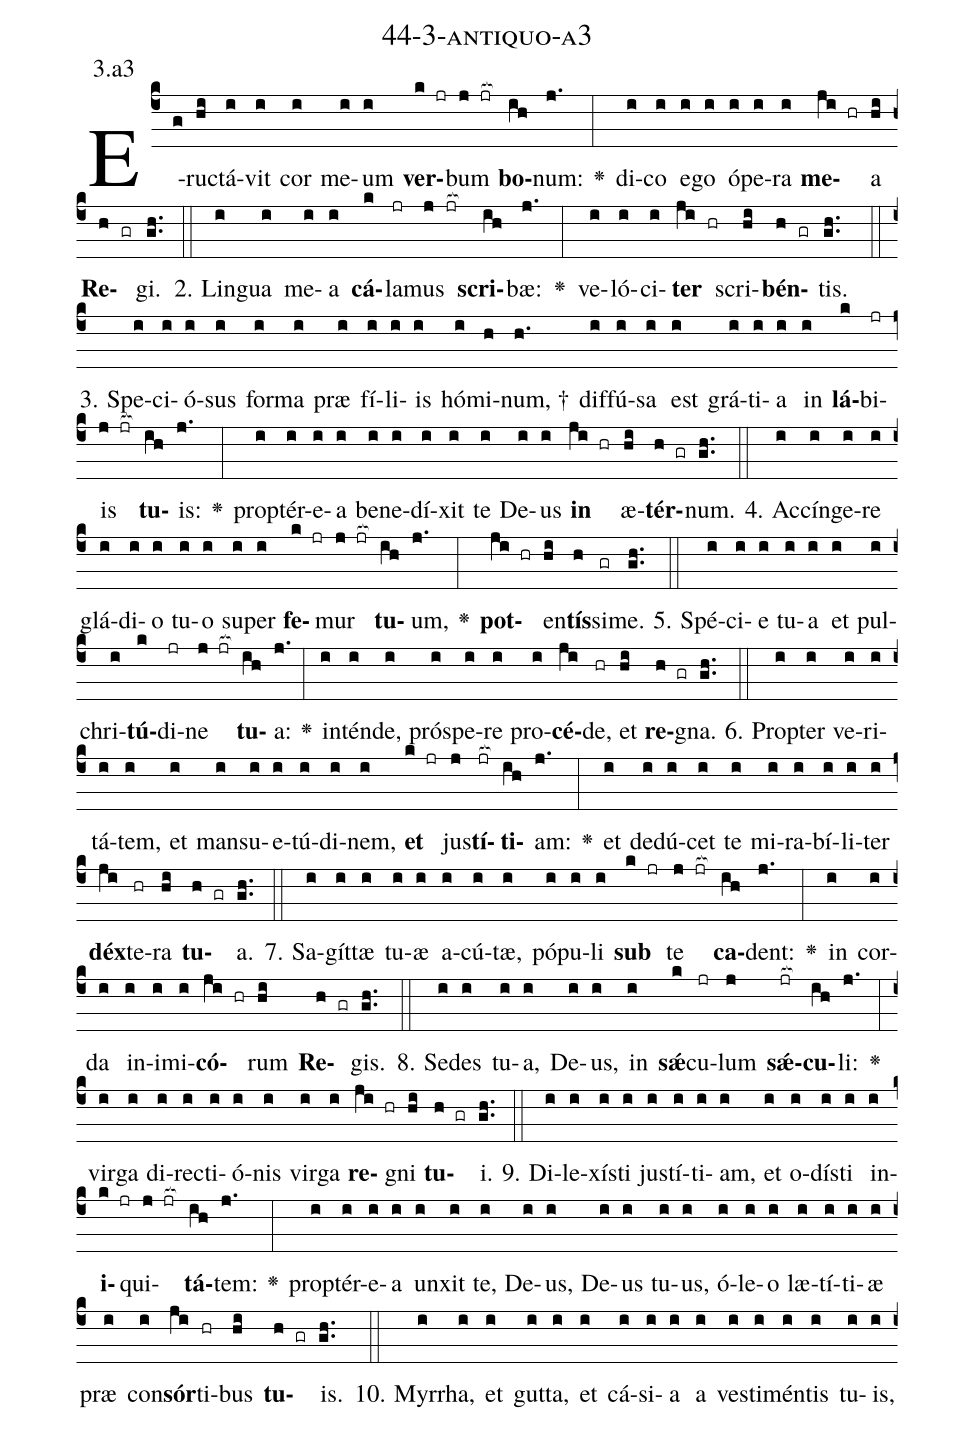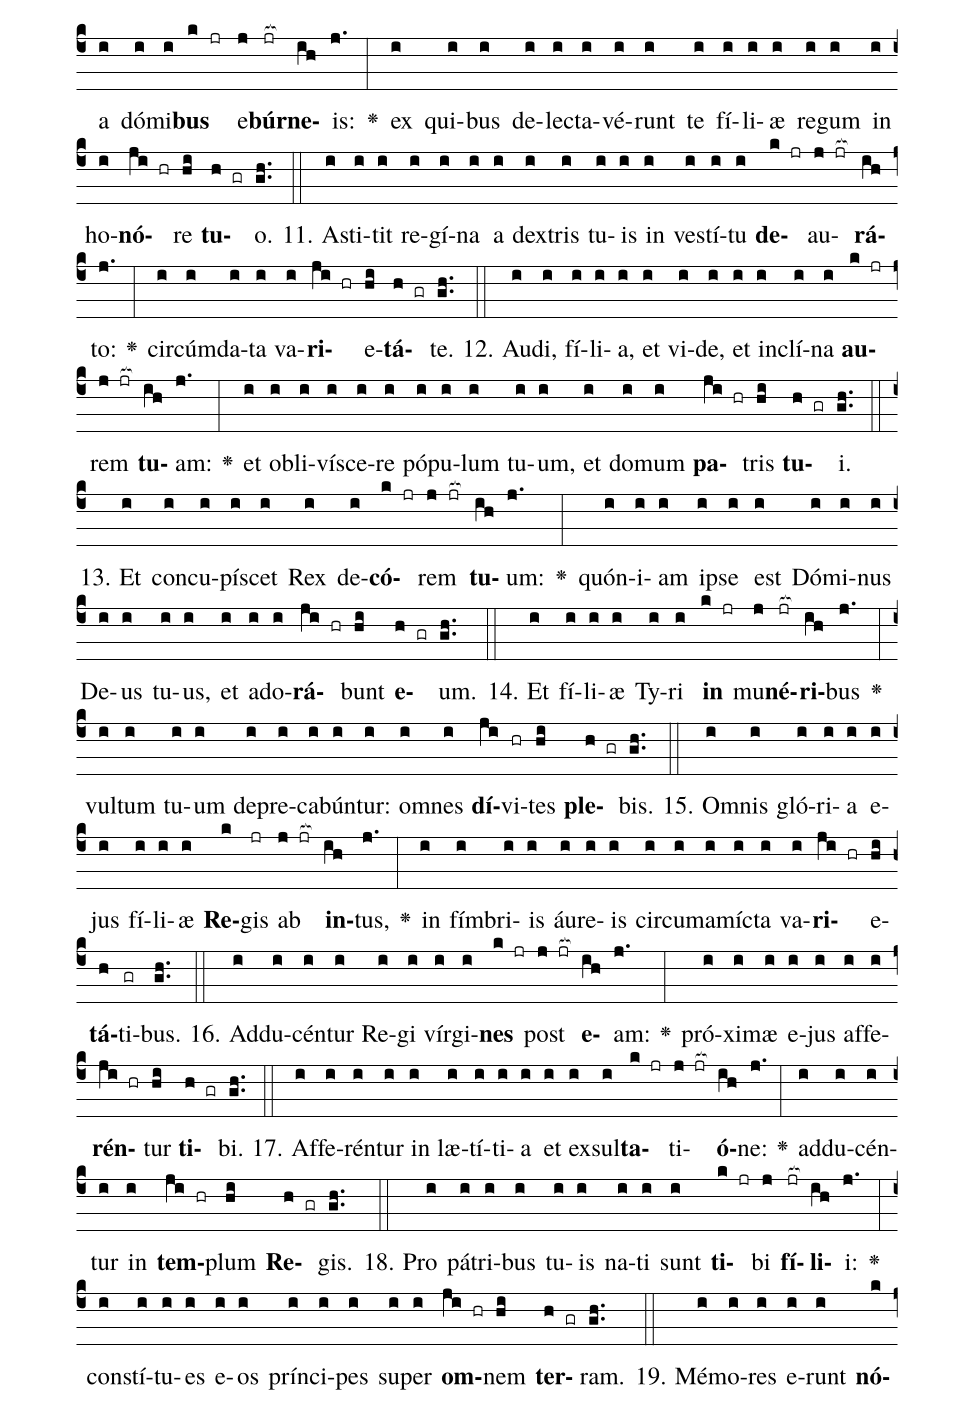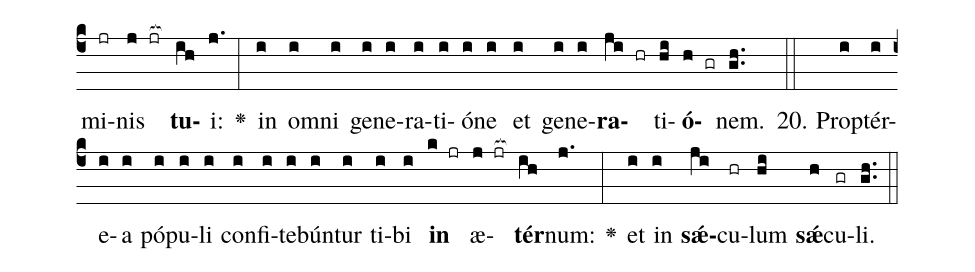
name: 44-3-antiquo-a3;
annotation: 3.a3;
%%
(c4)E(g)ruc(hi)tá(i)vit(i) cor(i) me(i)um(i) <b>ver</b>(k jr)bum(j jr[ocb:1{]) <b>bo</b>(ih[ocb:0}])num:(j.) <v>\greheightstar</v>(:) di(i)co(i) e(i)go(i) ó(i)pe(i)ra(i) <b>me</b>(ji hr)a(hi) <b>Re</b>(h gr)gi.(gh..) (::)
2. Lin(i)gua(i) me(i)a(i) <b>cá</b>(k)la(jr)mus(j jr[ocb:1{]) <b>scri</b>(ih[ocb:0}])bæ:(j.) <v>\greheightstar</v>(:) ve(i)ló(i)ci(i)<b>ter</b>(ji hr) scri(hi)<b>bén</b>(h gr)tis.(gh..) (::)
3. Spe(i)ci(i)ó(i)sus(i) for(i)ma(i) præ(i) fí(i)li(i)is(i) hó(i)mi(h)num, †(h.) dif(i)fú(i)sa(i) est(i) grá(i)ti(i)a(i) in(i) <b>lá</b>(k)bi(jr)is(j jr[ocb:1{]) <b>tu</b>(ih[ocb:0}])is:(j.) <v>\greheightstar</v>(:) prop(i)tér(i)e(i)a(i) be(i)ne(i)dí(i)xit(i) te(i) De(i)us(i) <b>in</b>(ji hr) æ(hi)<b>tér</b>(h gr)num.(gh..) (::)
4. Ac(i)cín(i)ge(i)re(i) glá(i)di(i)o(i) tu(i)o(i) su(i)per(i) <b>fe</b>(k jr)mur(j jr[ocb:1{]) <b>tu</b>(ih[ocb:0}])um,(j.) <v>\greheightstar</v>(:) <b>pot</b>(ji hr)en(hi)<b>tís</b>(h)si(gr)me.(gh..) (::)
5. Spé(i)ci(i)e(i) tu(i)a(i) et(i) pul(i)chri(i)<b>tú</b>(k)di(jr)ne(j jr[ocb:1{]) <b>tu</b>(ih[ocb:0}])a:(j.) <v>\greheightstar</v>(:) in(i)tén(i)de,(i) pró(i)spe(i)re(i) pro(i)<b>cé</b>(ji)de,(hr) et(hi) <b>re</b>(h gr)gna.(gh..) (::)
6. Prop(i)ter(i) ve(i)ri(i)tá(i)tem,(i) et(i) man(i)su(i)e(i)tú(i)di(i)nem,(i) <b>et</b>(k jr) jus(j)<b>tí</b>(jr[ocb:1{])<b>ti</b>(ih[ocb:0}])am:(j.) <v>\greheightstar</v>(:) et(i) de(i)dú(i)cet(i) te(i) mi(i)ra(i)bí(i)li(i)ter(i) <b>déx</b>(ji)te(hr)ra(hi) <b>tu</b>(h gr)a.(gh..) (::)
7. Sa(i)gít(i)tæ(i) tu(i)æ(i) a(i)cú(i)tæ,(i) pó(i)pu(i)li(i) <b>sub</b>(k jr) te(j jr[ocb:1{]) <b>ca</b>(ih[ocb:0}])dent:(j.) <v>\greheightstar</v>(:) in(i) cor(i)da(i) in(i)i(i)mi(i)<b>có</b>(ji hr)rum(hi) <b>Re</b>(h gr)gis.(gh..) (::)
8. Se(i)des(i) tu(i)a,(i) De(i)us,(i) in(i) <b>sǽ</b>(k)cu(jr)lum(j) <b>sǽ</b>(jr[ocb:1{])<b>cu</b>(ih[ocb:0}])li:(j.) <v>\greheightstar</v>(:) vir(i)ga(i) di(i)rec(i)ti(i)ó(i)nis(i) vir(i)ga(i) <b>re</b>(ji hr)gni(hi) <b>tu</b>(h gr)i.(gh..) (::)
9. Di(i)le(i)xís(i)ti(i) jus(i)tí(i)ti(i)am,(i) et(i) o(i)dís(i)ti(i) in(i)<b>i</b>(k jr)qui(j jr[ocb:1{])<b>tá</b>(ih[ocb:0}])tem:(j.) <v>\greheightstar</v>(:) prop(i)tér(i)e(i)a(i) un(i)xit(i) te,(i) De(i)us,(i) De(i)us(i) tu(i)us,(i) ó(i)le(i)o(i) læ(i)tí(i)ti(i)æ(i) præ(i) con(i)<b>sór</b>(ji)ti(hr)bus(hi) <b>tu</b>(h gr)is.(gh..) (::)
10. Myr(i)rha,(i) et(i) gut(i)ta,(i) et(i) cá(i)si(i)a(i) a(i) ves(i)ti(i)mén(i)tis(i) tu(i)is,(i) a(i) dó(i)mi(i)<b>bus</b>(k jr) e(j)<b>búr</b>(jr[ocb:1{])<b>ne</b>(ih[ocb:0}])is:(j.) <v>\greheightstar</v>(:) ex(i) qui(i)bus(i) de(i)lec(i)ta(i)vé(i)runt(i) te(i) fí(i)li(i)æ(i) re(i)gum(i) in(i) ho(i)<b>nó</b>(ji hr)re(hi) <b>tu</b>(h gr)o.(gh..) (::)
11. A(i)sti(i)tit(i) re(i)gí(i)na(i) a(i) dex(i)tris(i) tu(i)is(i) in(i) ves(i)tí(i)tu(i) <b>de</b>(k jr)au(j jr[ocb:1{])<b>rá</b>(ih[ocb:0}])to:(j.) <v>\greheightstar</v>(:) cir(i)cúm(i)da(i)ta(i) va(i)<b>ri</b>(ji hr)e(hi)<b>tá</b>(h gr)te.(gh..) (::)
12. Au(i)di,(i) fí(i)li(i)a,(i) et(i) vi(i)de,(i) et(i) in(i)clí(i)na(i) <b>au</b>(k jr)rem(j jr[ocb:1{]) <b>tu</b>(ih[ocb:0}])am:(j.) <v>\greheightstar</v>(:) et(i) ob(i)li(i)ví(i)sce(i)re(i) pó(i)pu(i)lum(i) tu(i)um,(i) et(i) do(i)mum(i) <b>pa</b>(ji hr)tris(hi) <b>tu</b>(h gr)i.(gh..) (::)
13. Et(i) con(i)cu(i)pí(i)scet(i) Rex(i) de(i)<b>có</b>(k jr)rem(j jr[ocb:1{]) <b>tu</b>(ih[ocb:0}])um:(j.) <v>\greheightstar</v>(:) quón(i)i(i)am(i) ip(i)se(i) est(i) Dó(i)mi(i)nus(i) De(i)us(i) tu(i)us,(i) et(i) ad(i)o(i)<b>rá</b>(ji hr)bunt(hi) <b>e</b>(h gr)um.(gh..) (::)
14. Et(i) fí(i)li(i)æ(i) Ty(i)ri(i) <b>in</b>(k jr) mu(j)<b>né</b>(jr[ocb:1{])<b>ri</b>(ih[ocb:0}])bus(j.) <v>\greheightstar</v>(:) vul(i)tum(i) tu(i)um(i) de(i)pre(i)ca(i)bún(i)tur:(i) om(i)nes(i) <b>dí</b>(ji)vi(hr)tes(hi) <b>ple</b>(h gr)bis.(gh..) (::)
15. Om(i)nis(i) gló(i)ri(i)a(i) e(i)jus(i) fí(i)li(i)æ(i) <b>Re</b>(k)gis(jr) ab(j jr[ocb:1{]) <b>in</b>(ih[ocb:0}])tus,(j.) <v>\greheightstar</v>(:) in(i) fím(i)bri(i)is(i) áu(i)re(i)is(i) cir(i)cum(i)a(i)míc(i)ta(i) va(i)<b>ri</b>(ji hr)e(hi)<b>tá</b>(h)ti(gr)bus.(gh..) (::)
16. Ad(i)du(i)cén(i)tur(i) Re(i)gi(i) vír(i)gi(i)<b>nes</b>(k jr) post(j jr[ocb:1{]) <b>e</b>(ih[ocb:0}])am:(j.) <v>\greheightstar</v>(:) pró(i)xi(i)mæ(i) e(i)jus(i) af(i)fe(i)<b>rén</b>(ji hr)tur(hi) <b>ti</b>(h gr)bi.(gh..) (::)
17. Af(i)fe(i)rén(i)tur(i) in(i) læ(i)tí(i)ti(i)a(i) et(i) ex(i)sul(i)<b>ta</b>(k jr)ti(j jr[ocb:1{])<b>ó</b>(ih[ocb:0}])ne:(j.) <v>\greheightstar</v>(:) ad(i)du(i)cén(i)tur(i) in(i) <b>tem</b>(ji hr)plum(hi) <b>Re</b>(h gr)gis.(gh..) (::)
18. Pro(i) pá(i)tri(i)bus(i) tu(i)is(i) na(i)ti(i) sunt(i) <b>ti</b>(k jr)bi(j) <b>fí</b>(jr[ocb:1{])<b>li</b>(ih[ocb:0}])i:(j.) <v>\greheightstar</v>(:) con(i)stí(i)tu(i)es(i) e(i)os(i) prín(i)ci(i)pes(i) su(i)per(i) <b>om</b>(ji hr)nem(hi) <b>ter</b>(h gr)ram.(gh..) (::)
19. Mé(i)mo(i)res(i) e(i)runt(i) <b>nó</b>(k)mi(jr)nis(j jr[ocb:1{]) <b>tu</b>(ih[ocb:0}])i:(j.) <v>\greheightstar</v>(:) in(i) om(i)ni(i) ge(i)ne(i)ra(i)ti(i)ó(i)ne(i) et(i) ge(i)ne(i)<b>ra</b>(ji hr)ti(hi)<b>ó</b>(h gr)nem.(gh..) (::)
20. Prop(i)tér(i)e(i)a(i) pó(i)pu(i)li(i) con(i)fi(i)te(i)bún(i)tur(i) ti(i)bi(i) <b>in</b>(k jr) æ(j jr[ocb:1{])<b>tér</b>(ih[ocb:0}])num:(j.) <v>\greheightstar</v>(:) et(i) in(i) <b>sǽ</b>(ji)cu(hr)lum(hi) <b>sǽ</b>(h)cu(gr)li.(gh..) (::)
